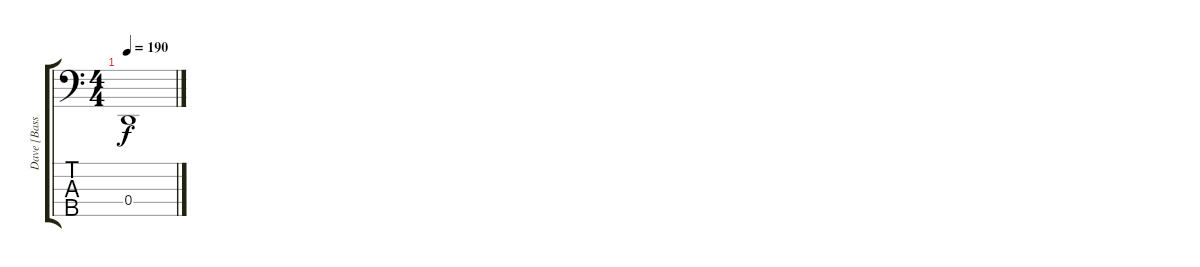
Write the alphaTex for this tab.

\track ("Dave [Bass]" "Dave [Bass") {instrument electricbasspick}
\staff {score tabs}
\tuning (F2 C2 G1 D1 A0) {hide}
\ts (4 4)
\tempo 190
\clef f4
\ks c
0.4{t}.1{dy f}
